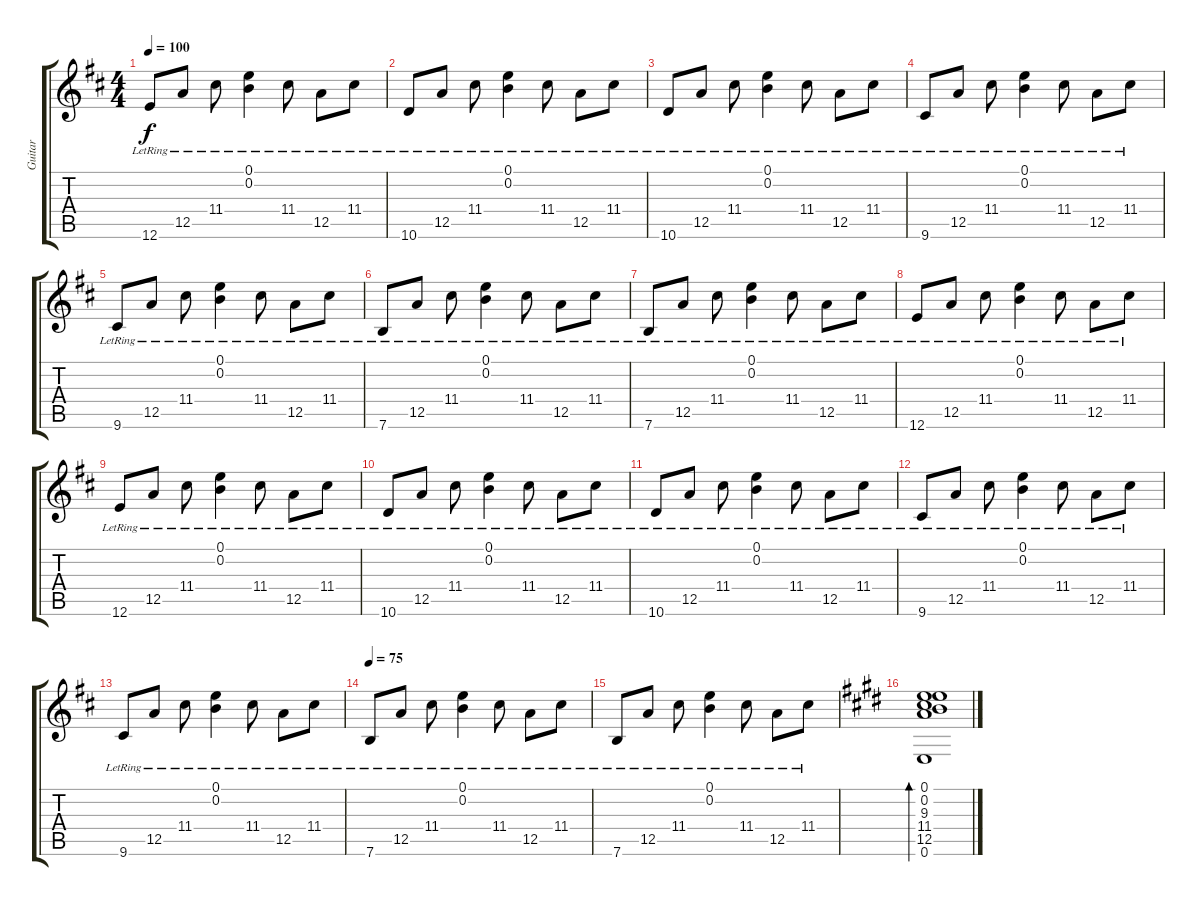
\track ("Guitar" "Guitar") {instrument acousticguitarsteel}
\staff {score tabs}
\tuning (E4 B3 G3 D3 A2 E2) {hide}
\ts (4 4)
\tempo 100
\clef g2
\ks d
12.6{lr}.8{dy f} 12.5{lr}.8 11.4{lr}.8 (0.1{lr} 0.2{lr}).4 11.4{lr}.8 12.5{lr}.8 11.4{lr}.8 |
10.6{lr}.8 12.5{lr}.8 11.4{lr}.8 (0.1{lr} 0.2{lr}).4 11.4{lr}.8 12.5{lr}.8 11.4{lr}.8 |
10.6{lr}.8 12.5{lr}.8 11.4{lr}.8 (0.1{lr} 0.2{lr}).4 11.4{lr}.8 12.5{lr}.8 11.4{lr}.8 |
9.6{lr}.8 12.5{lr}.8 11.4{lr}.8 (0.1{lr} 0.2{lr}).4 11.4{lr}.8 12.5{lr}.8 11.4{lr}.8 |
9.6{lr}.8 12.5{lr}.8 11.4{lr}.8 (0.1{lr} 0.2{lr}).4 11.4{lr}.8 12.5{lr}.8 11.4{lr}.8 |
7.6{lr}.8 12.5{lr}.8 11.4{lr}.8 (0.1{lr} 0.2{lr}).4 11.4{lr}.8 12.5{lr}.8 11.4{lr}.8 |
7.6{lr}.8 12.5{lr}.8 11.4{lr}.8 (0.1{lr} 0.2{lr}).4 11.4{lr}.8 12.5{lr}.8 11.4{lr}.8 |
12.6{lr}.8 12.5{lr}.8 11.4{lr}.8 (0.1{lr} 0.2{lr}).4 11.4{lr}.8 12.5{lr}.8 11.4{lr}.8 |
12.6{lr}.8 12.5{lr}.8 11.4{lr}.8 (0.1{lr} 0.2{lr}).4 11.4{lr}.8 12.5{lr}.8 11.4{lr}.8 |
10.6{lr}.8 12.5{lr}.8 11.4{lr}.8 (0.1{lr} 0.2{lr}).4 11.4{lr}.8 12.5{lr}.8 11.4{lr}.8 |
10.6{lr}.8 12.5{lr}.8 11.4{lr}.8 (0.1{lr} 0.2{lr}).4 11.4{lr}.8 12.5{lr}.8 11.4{lr}.8 |
9.6{lr}.8 12.5{lr}.8 11.4{lr}.8 (0.1{lr} 0.2{lr}).4 11.4{lr}.8 12.5{lr}.8 11.4{lr}.8 |
9.6{lr}.8 12.5{lr}.8 11.4{lr}.8 (0.1{lr} 0.2{lr}).4 11.4{lr}.8 12.5{lr}.8 11.4{lr}.8 |
\tempo 75
7.6{lr}.8 12.5{lr}.8 11.4{lr}.8 (0.1{lr} 0.2{lr}).4 11.4{lr}.8 12.5{lr}.8 11.4{lr}.8 |
7.6{lr}.8 12.5{lr}.8 11.4{lr}.8 (0.1{lr} 0.2{lr}).4 11.4{lr}.8 12.5{lr}.8 11.4{lr}.8 |
\ks c#minor
(0.1 0.2 9.3 11.4 12.5 0.6).1{bd 240}
